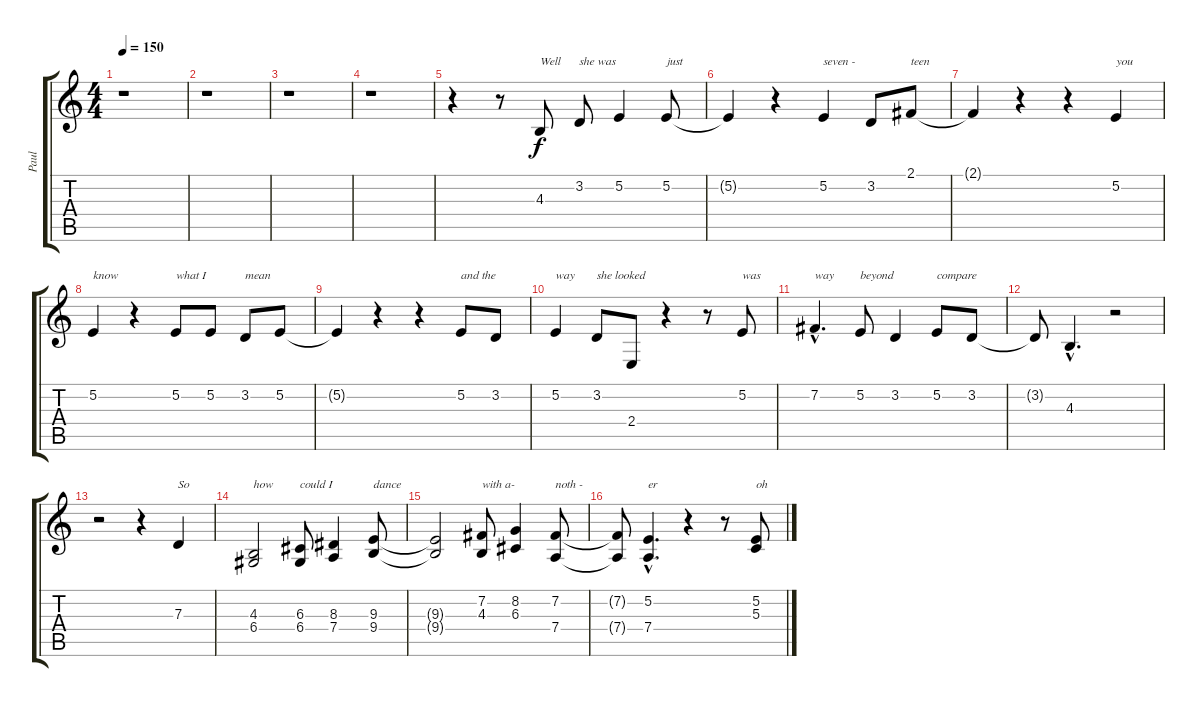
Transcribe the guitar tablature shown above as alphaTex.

\track ("Paul" "Paul") {instrument tenorsax}
\staff {score tabs}
\tuning (E4 B3 G3 D3 A2 E2) {hide}
\ts (4 4)
\tempo 150
\clef g2
\ks c
r.1{dy f instrument tenorsax} |
r.1 |
r.1 |
r.1 |
r.4 r.8 4.3.8{txt "Well"} 3.2.8{txt "she was"} 5.2.4 5.2.8{txt "just"} |
5.2{t}.4 r.4 5.2.4{txt "seven -"} 3.2.8 2.1.8{txt "teen"} |
2.1{t}.4 r.4 r.4 5.2.4{txt "you"} |
5.2.4{txt "know"} r.4 5.2.8{txt "what I"} 5.2.8 3.2.8{txt "mean"} 5.2.8 |
5.2{t}.4 r.4 r.4 5.2.8{txt "and the"} 3.2.8 |
5.2.4{txt "way"} 3.2.8{txt "she looked"} 2.4.8 r.4 r.8 5.2.8{txt "was"} |
7.2{hac}.4{d txt "way"} 5.2.8{txt "beyond"} 3.2.4 5.2.8{txt "compare"} 3.2.8 |
3.2{t}.8 4.3{hac}.4{d} r.2 |
r.2 r.4 7.3.4{txt "So"} |
(4.3 6.4).2{txt "how"} (6.3 6.4).8{txt "could I"} (8.3 7.4).4 (9.3 9.4).8{txt "dance"} |
(9.3{t} 9.4{t}).2 (7.2 4.3).8{txt "with a- "} (8.2 6.3).4 (7.2 7.4).8{txt "noth -"} |
(7.2{t} 7.4{t}).8 (5.2{hac} 7.4{hac}).4{d txt "er"} r.4 r.8 (5.2 5.3).8{txt "oh"}
